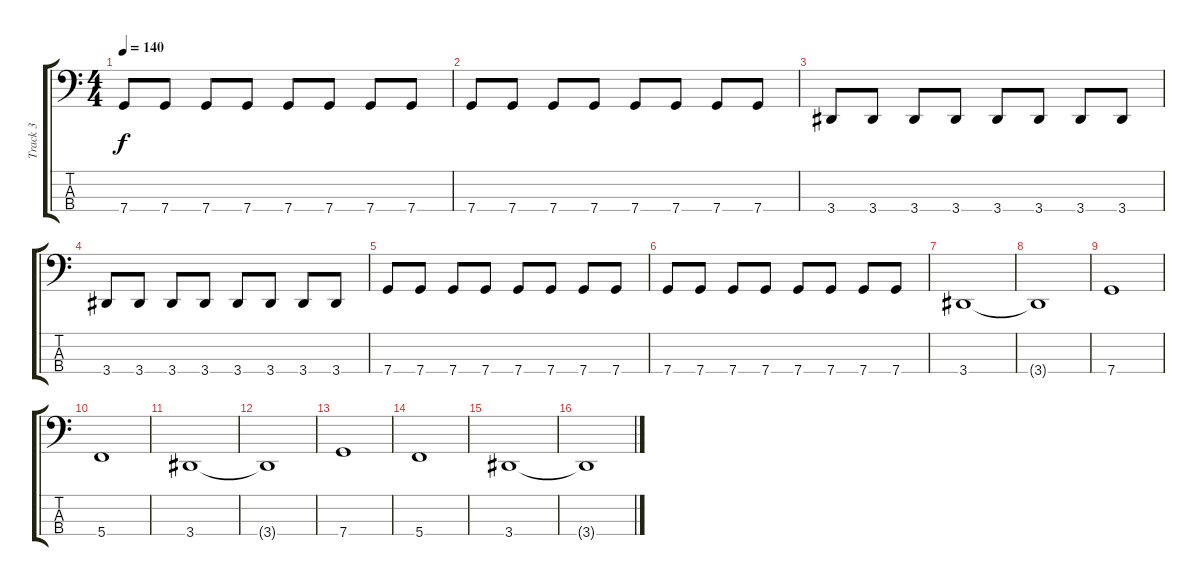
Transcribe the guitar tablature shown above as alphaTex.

\track ("Track 3" "Track 3") {instrument electricbasspick}
\staff {score tabs}
\tuning (F2 C2 G1 C1) {hide}
\ts (4 4)
\tempo 140
\clef f4
\ks c
7.4.8{dy f} 7.4.8 7.4.8 7.4.8 7.4.8 7.4.8 7.4.8 7.4.8 |
7.4.8 7.4.8 7.4.8 7.4.8 7.4.8 7.4.8 7.4.8 7.4.8 |
3.4.8 3.4.8 3.4.8 3.4.8 3.4.8 3.4.8 3.4.8 3.4.8 |
3.4.8 3.4.8 3.4.8 3.4.8 3.4.8 3.4.8 3.4.8 3.4.8 |
7.4.8 7.4.8 7.4.8 7.4.8 7.4.8 7.4.8 7.4.8 7.4.8 |
7.4.8 7.4.8 7.4.8 7.4.8 7.4.8 7.4.8 7.4.8 7.4.8 |
3.4.1 |
3.4{t}.1 |
7.4.1 |
5.4.1 |
3.4.1 |
3.4{t}.1 |
7.4.1 |
5.4.1 |
3.4.1 |
3.4{t}.1
